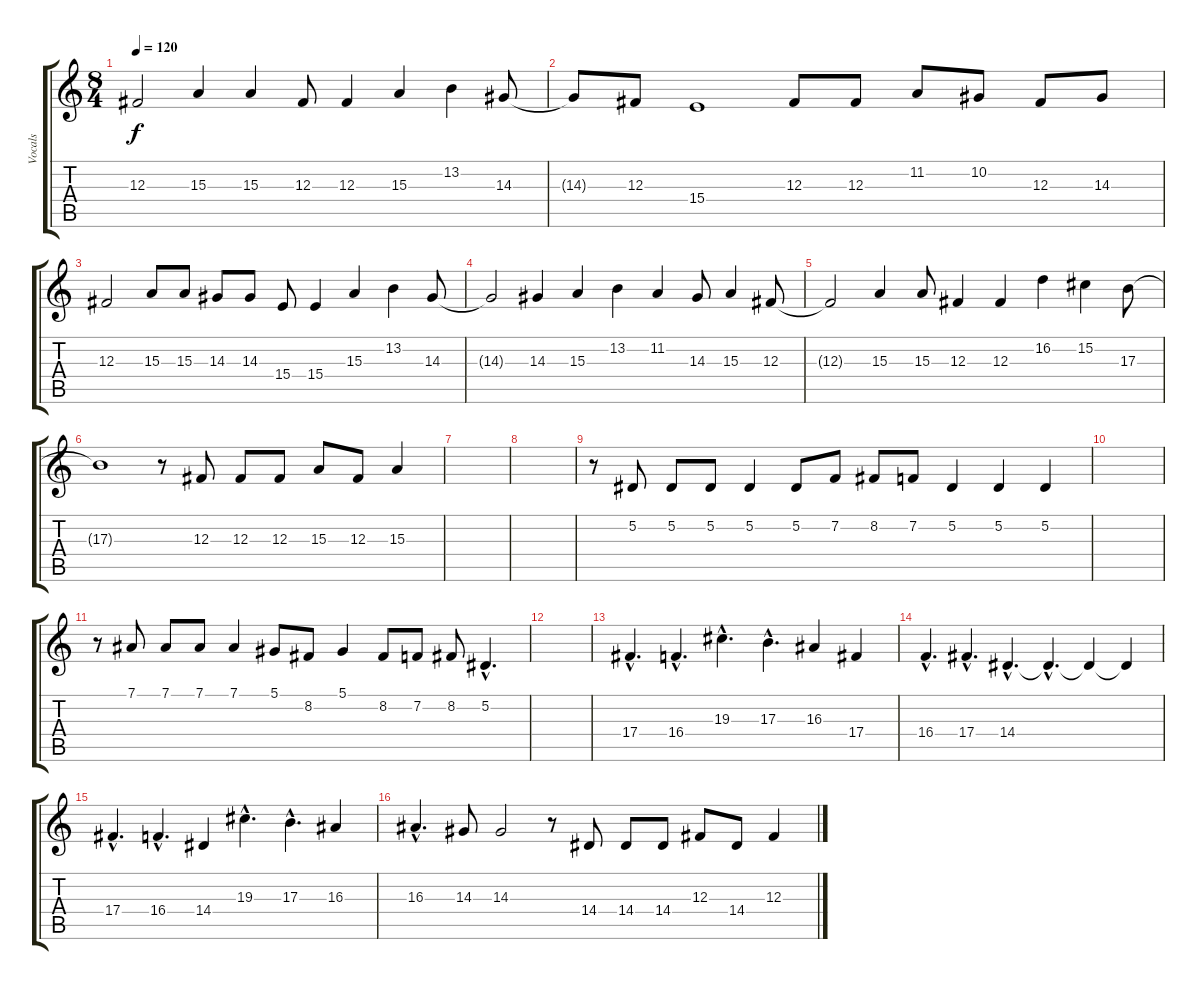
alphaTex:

\track ("Vocals" "Vocals") {instrument lead1square}
\staff {score tabs}
\tuning (Eb4 Bb3 Gb3 Db3 Ab2 Eb2) {hide}
\ts (8 4)
\tempo 120
\clef g2
\ks c
12.3{t}.2{dy f} 15.3.4 15.3.4 12.3.8 12.3.4 15.3.4 13.2.4 14.3.8 |
14.3{t}.8 12.3.8 15.4.1 12.3.8 12.3.8 11.2.8 10.2.8 12.3.8 14.3.8 |
12.3.2 15.3.8 15.3.8 14.3.8 14.3.8 15.4.8 15.4.4 15.3.4 13.2.4 14.3.8 |
14.3{t}.2 14.3.4 15.3.4 13.2.4 11.2.4 14.3.8 15.3.4 12.3.8 |
12.3{t}.2 15.3.4 15.3.8 12.3.4 12.3.4 16.2.4 15.2.4 17.3.8 |
17.3{t}.1 r.8 12.3.8 12.3.8 12.3.8 15.3.8 12.3.8 15.3.4 |
|
|
r.8 5.2.8 5.2.8 5.2.8 5.2.4 5.2.8 7.2.8 8.2.8 7.2.8 5.2.4 5.2.4 5.2.4 |
|
r.8 7.1.8 7.1.8 7.1.8 7.1.4 5.1.8 8.2.8 5.1.4 8.2.8 7.2.8 8.2.8 5.2{hac}.4{d} |
|
17.4{hac}.4{d} 16.4{hac}.4{d} 19.3{hac}.4{d} 17.3{hac}.4{d} 16.3.4 17.4.4 |
16.4{hac}.4{d} 17.4{hac}.4{d} 14.4{hac}.4{d} 14.4{hac t}.4{d} 14.4{t}.4 14.4{t}.4 |
17.4{hac}.4{d} 16.4{hac}.4{d} 14.4.4 19.3{hac}.4{d} 17.3{hac}.4{d} 16.3.4 |
16.3{hac}.4{d} 14.3.8 14.3.2 r.8 14.4.8 14.4.8 14.4.8 12.3.8 14.4.8 12.3.4
